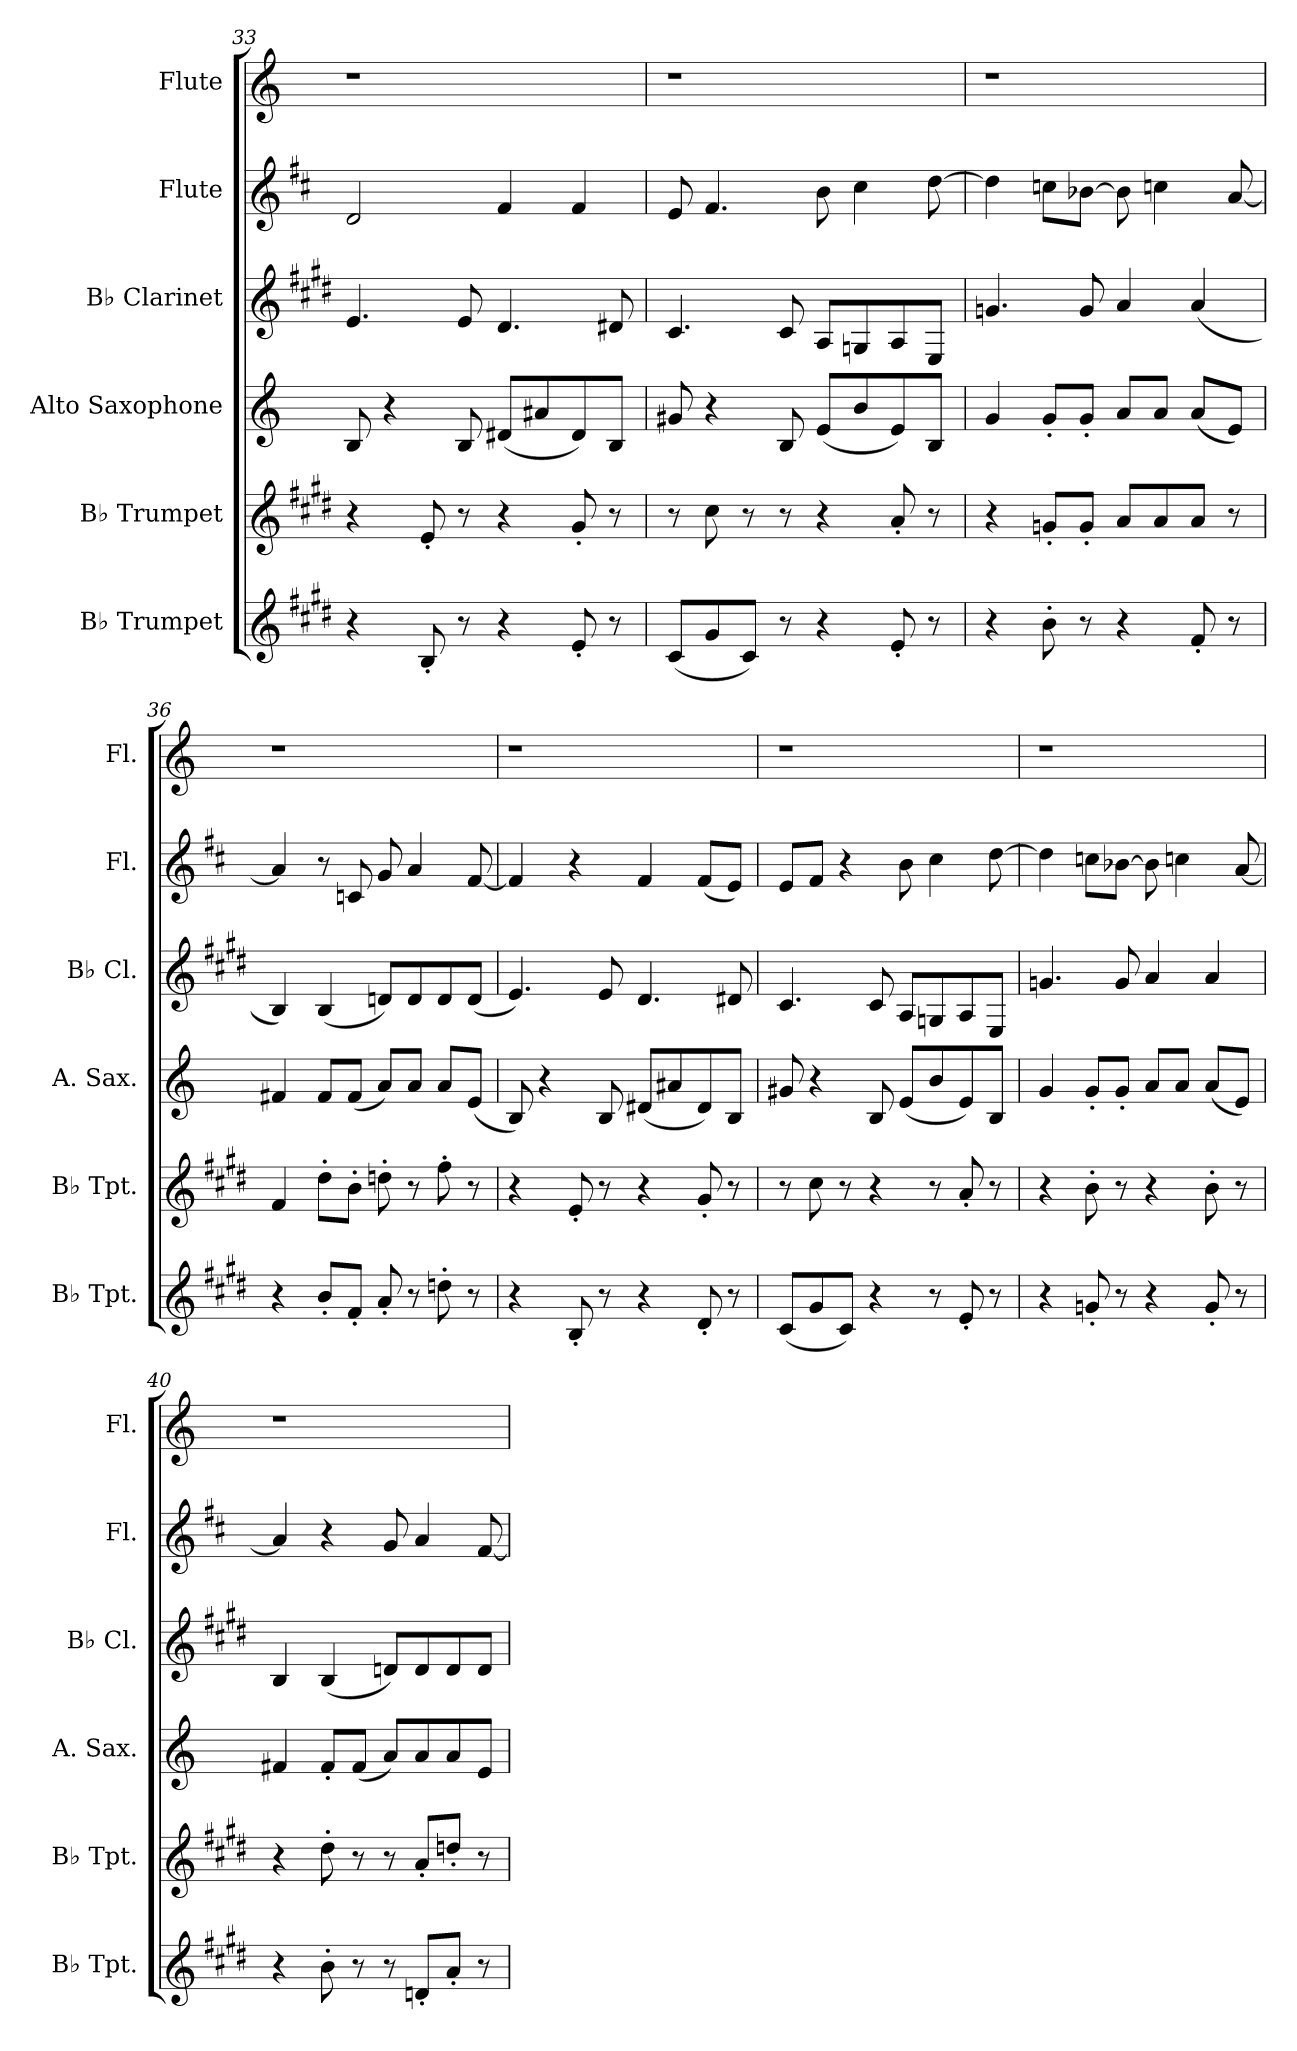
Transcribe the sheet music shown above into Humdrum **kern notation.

**kern	**kern	**kern	**kern	**kern	**kern
*part6	*part5	*part4	*part3	*part2	*part1
*staff6	*staff5	*staff4	*staff3	*staff2	*staff1
*I"B♭ Trumpet	*I"B♭ Trumpet	*I"Alto Saxophone	*I"B♭ Clarinet	*I"Flute	*I"Flute
*I'B♭ Tpt.	*I'B♭ Tpt.	*I'A. Sax.	*I'B♭ Cl.	*I'Fl.	*I'Fl.
*clefG2	*clefG2	*clefG2	*clefG2	*clefG2	*clefG2
*ITrd1c2	*ITrd1c2	*ITrd5c9	*ITrd1c2	*	*
*k[f#c#]	*k[f#c#]	*k[b-e-a-]	*k[f#c#]	*k[f#c#]	*k[]
*D:	*D:	*E-:	*D:	*D:	*C:
=33	=33	=33	=33	=33	=33
4r	4r	8D/	4.d/	2d/	1r
.	.	4r	.	.	.
8A'/	8d'/	.	.	.	.
8r	8r	8D/	8d/	.	.
4r	4r	(8F#X/L	4.c#/	4f#/	.
.	.	8c#X/	.	.	.
8d'/	8f#'/	8F#/)	.	4f#/	.
8r	8r	8D/J	8c#X/	.	.
=34	=34	=34	=34	=34	=34
(8B/L	8r	8Bn/	4.B/	8e/	1r
8f#/	8b\	4r	.	4.f#/	.
8B/J)	8r	.	.	.	.
8r	8r	8D/	8B/	.	.
4r	4r	(8G/L	8G/L	8b\	.
.	.	8d/	8Fn/	4cc#\	.
8d'/	8g'/	8G/)	8G/	.	.
8r	8r	8D/J	8D/J	[8dd\	.
!!LO:LB:g=z
=35	=35	=35	=35	=35	=35
4r	4r	4B-/	4.fn/	4dd\]	1r
8a'\	8fn'/L	8B-'/L	.	8ccn\L	.
8r	8f'/J	8B-'/J	8f/	[8b-X\J	.
4r	8g/L	8c/L	4g/	8b-\]	.
.	8g/	8c/J	.	4ccn\	.
8e'/	8g/J	(8c/L	(4g/	.	.
8r	8r	8G/J)	.	[8a/	.
=36	=36	=36	=36	=36	=36
4r	4e/	4An/	4A/)	4a/]	1r
8a'/L	8cc#'\L	8A/L	(4A/	8r	.
8e'/J	8a'\J	(8A/J	.	8cn/	.
8g'/	8ccn'\	8c/L)	8cn/L)	8g/	.
8r	8r	8c/J	8c/	4a/	.
8ccn'\	8ee'\	8c/L	8c/	.	.
8r	8r	(8G/J	(8c/J	[8f#/	.
=37	=37	=37	=37	=37	=37
4r	4r	8D/)	4.d/)	4f#/]	1r
.	.	4r	.	.	.
8A'/	8d'/	.	.	4r	.
8r	8r	8D/	8d/	.	.
4r	4r	(8F#X/L	4.c#/	4f#/	.
.	.	8c#X/	.	.	.
8c#'/	8f#'/	8F#/)	.	(8f#/L	.
8r	8r	8D/J	8c#X/	8e/J)	.
!!LO:PB:g=z
=38	=38	=38	=38	=38	=38
(8B/L	8r	8Bn/	4.B/	8e/L	1r
8f#/	8b\	4r	.	8f#/J	.
8B/J)	8r	.	.	4r	.
4r	4r	8D/	8B/	.	.
.	.	(8G/L	8G/L	8b\	.
8r	8r	8d/	8Fn/	4cc#\	.
8d'/	8g'/	8G/)	8G/	.	.
8r	8r	8D/J	8D/J	[8dd\	.
=39	=39	=39	=39	=39	=39
4r	4r	4B-/	4.fn/	4dd\]	1r
8fn'/	8a'\	8B-'/L	.	8ccn\L	.
8r	8r	8B-'/J	8f/	[8b-X\J	.
4r	4r	8c/L	4g/	8b-\]	.
.	.	8c/J	.	4ccn\	.
8f'/	8a'\	(8c/L	4g/	.	.
8r	8r	8G/J)	.	[8a/	.
=40	=40	=40	=40	=40	=40
4r	4r	4An/	4A/	4a/]	1r
8a'\	8cc#'\	8A'/L	(4A/	4r	.
8r	8r	(8A/J	.	.	.
8r	8r	8c/L)	8cn/L)	8g/	.
8cn'/L	8g'/L	8c/	8c/	4a/	.
8g'/J	8ccn'/J	8c/	8c/	.	.
8r	8r	8G/J	8c/J	[8f#/	.
=	=	=	=	=	=
*-	*-	*-	*-	*-	*-
